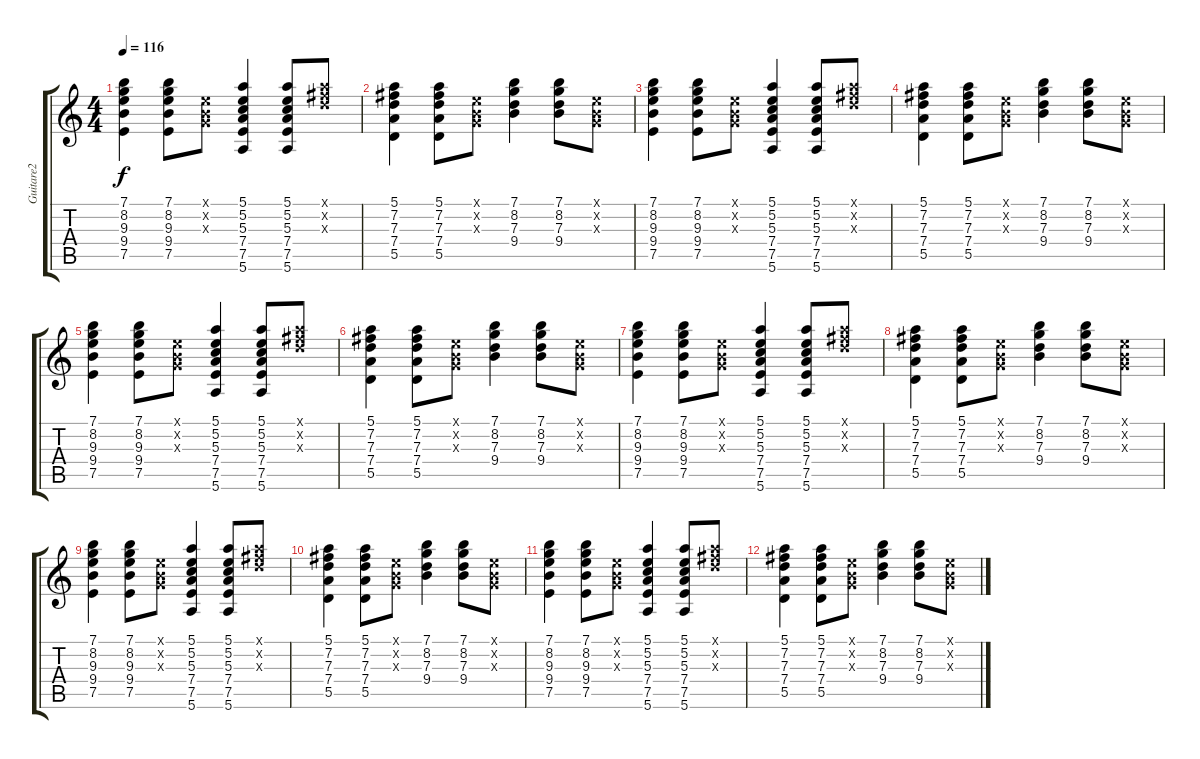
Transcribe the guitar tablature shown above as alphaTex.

\track ("Guitare2" "Guitare2") {instrument acousticguitarsteel}
\staff {score tabs}
\tuning (E4 B3 G3 D3 A2 E2) {hide}
\ts (4 4)
\tempo 116
\clef g2
\ks c
(7.1 8.2 9.3 9.4 7.5).4{dy f volume 13} (7.1 8.2 9.3 9.4 7.5).8 (0.1{x} 0.2{x} 0.3{x}).8 (5.1 5.2 5.3 7.4 7.5 5.6).4 (5.1 5.2 5.3 7.4 7.5 5.6).8 (5.1{x} 7.2{x} 7.3{x}).8 |
(5.1 7.2 7.3 7.4 5.5).4{volume 11} (5.1 7.2 7.3 7.4 5.5).8 (0.1{x} 0.2{x} 0.3{x}).8 (7.1 8.2 7.3 9.4).4 (7.1 8.2 7.3 9.4).8 (0.1{x} 0.2{x} 0.3{x}).8 |
(7.1 8.2 9.3 9.4 7.5).4{volume 10} (7.1 8.2 9.3 9.4 7.5).8 (0.1{x} 0.2{x} 0.3{x}).8 (5.1 5.2 5.3 7.4 7.5 5.6).4 (5.1 5.2 5.3 7.4 7.5 5.6).8 (5.1{x} 7.2{x} 7.3{x}).8 |
(5.1 7.2 7.3 7.4 5.5).4{volume 9} (5.1 7.2 7.3 7.4 5.5).8 (0.1{x} 0.2{x} 0.3{x}).8 (7.1 8.2 7.3 9.4).4 (7.1 8.2 7.3 9.4).8 (0.1{x} 0.2{x} 0.3{x}).8 |
(7.1 8.2 9.3 9.4 7.5).4{volume 8} (7.1 8.2 9.3 9.4 7.5).8 (0.1{x} 0.2{x} 0.3{x}).8 (5.1 5.2 5.3 7.4 7.5 5.6).4 (5.1 5.2 5.3 7.4 7.5 5.6).8 (5.1{x} 7.2{x} 7.3{x}).8 |
(5.1 7.2 7.3 7.4 5.5).4{volume 7} (5.1 7.2 7.3 7.4 5.5).8 (0.1{x} 0.2{x} 0.3{x}).8 (7.1 8.2 7.3 9.4).4 (7.1 8.2 7.3 9.4).8 (0.1{x} 0.2{x} 0.3{x}).8 |
(7.1 8.2 9.3 9.4 7.5).4{volume 6} (7.1 8.2 9.3 9.4 7.5).8 (0.1{x} 0.2{x} 0.3{x}).8 (5.1 5.2 5.3 7.4 7.5 5.6).4 (5.1 5.2 5.3 7.4 7.5 5.6).8 (5.1{x} 7.2{x} 7.3{x}).8 |
(5.1 7.2 7.3 7.4 5.5).4{volume 5} (5.1 7.2 7.3 7.4 5.5).8 (0.1{x} 0.2{x} 0.3{x}).8 (7.1 8.2 7.3 9.4).4 (7.1 8.2 7.3 9.4).8 (0.1{x} 0.2{x} 0.3{x}).8 |
(7.1 8.2 9.3 9.4 7.5).4{volume 4} (7.1 8.2 9.3 9.4 7.5).8 (0.1{x} 0.2{x} 0.3{x}).8 (5.1 5.2 5.3 7.4 7.5 5.6).4 (5.1 5.2 5.3 7.4 7.5 5.6).8 (5.1{x} 7.2{x} 7.3{x}).8 |
(5.1 7.2 7.3 7.4 5.5).4{volume 3} (5.1 7.2 7.3 7.4 5.5).8 (0.1{x} 0.2{x} 0.3{x}).8 (7.1 8.2 7.3 9.4).4 (7.1 8.2 7.3 9.4).8 (0.1{x} 0.2{x} 0.3{x}).8 |
(7.1 8.2 9.3 9.4 7.5).4{volume 2} (7.1 8.2 9.3 9.4 7.5).8 (0.1{x} 0.2{x} 0.3{x}).8 (5.1 5.2 5.3 7.4 7.5 5.6).4 (5.1 5.2 5.3 7.4 7.5 5.6).8 (5.1{x} 7.2{x} 7.3{x}).8 |
(5.1 7.2 7.3 7.4 5.5).4{volume 0} (5.1 7.2 7.3 7.4 5.5).8 (0.1{x} 0.2{x} 0.3{x}).8 (7.1 8.2 7.3 9.4).4 (7.1 8.2 7.3 9.4).8 (0.1{x} 0.2{x} 0.3{x}).8
